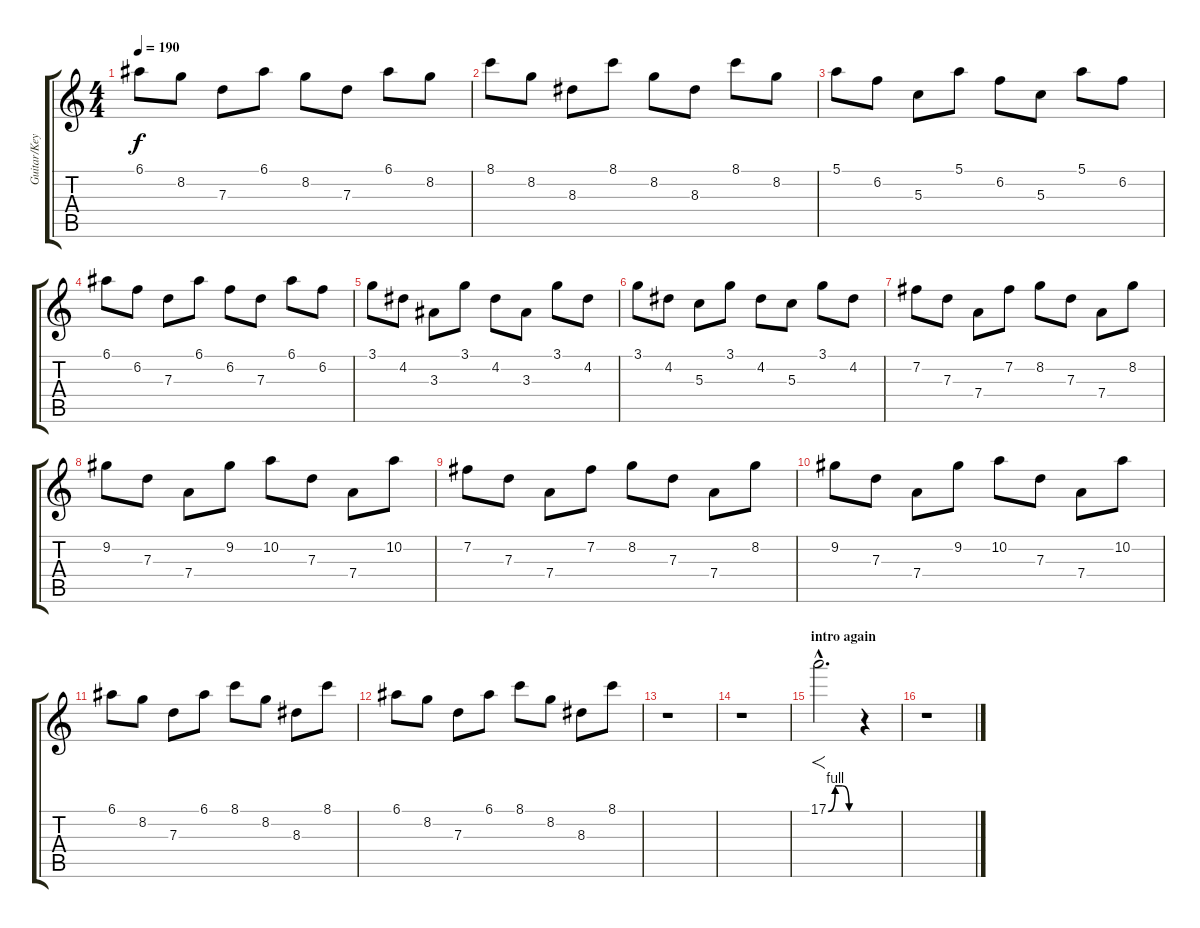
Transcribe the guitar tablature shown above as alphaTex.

\track ("Guitar/Keyboard (Blackmore/Lord)" "Guitar/Key") {instrument distortionguitar}
\staff {score tabs}
\tuning (E4 B3 G3 D3 A2 E2) {hide}
\ts (4 4)
\tempo 190
\clef g2
\ks c
6.1.8{dy f} 8.2.8 7.3.8 6.1.8 8.2.8 7.3.8 6.1.8 8.2.8 |
8.1.8 8.2.8 8.3.8 8.1.8 8.2.8 8.3.8 8.1.8 8.2.8 |
5.1.8 6.2.8 5.3.8 5.1.8 6.2.8 5.3.8 5.1.8 6.2.8 |
6.1.8 6.2.8 7.3.8 6.1.8 6.2.8 7.3.8 6.1.8 6.2.8 |
3.1.8 4.2.8 3.3.8 3.1.8 4.2.8 3.3.8 3.1.8 4.2.8 |
3.1.8 4.2.8 5.3.8 3.1.8 4.2.8 5.3.8 3.1.8 4.2.8 |
7.2.8 7.3.8 7.4.8 7.2.8 8.2.8 7.3.8 7.4.8 8.2.8 |
9.2.8 7.3.8 7.4.8 9.2.8 10.2.8 7.3.8 7.4.8 10.2.8 |
7.2.8 7.3.8 7.4.8 7.2.8 8.2.8 7.3.8 7.4.8 8.2.8 |
9.2.8 7.3.8 7.4.8 9.2.8 10.2.8 7.3.8 7.4.8 10.2.8 |
6.1.8 8.2.8 7.3.8 6.1.8 8.1.8 8.2.8 8.3.8 8.1.8 |
6.1.8 8.2.8 7.3.8 6.1.8 8.1.8 8.2.8 8.3.8 8.1.8 |
r.1 |
r.1 |
\section ("" "intro again")
17.1{be (custom 0 0 15 4 30 4 45 0 60 0) hac}.2{f d instrument distortionguitar} r.4 |
r.1
